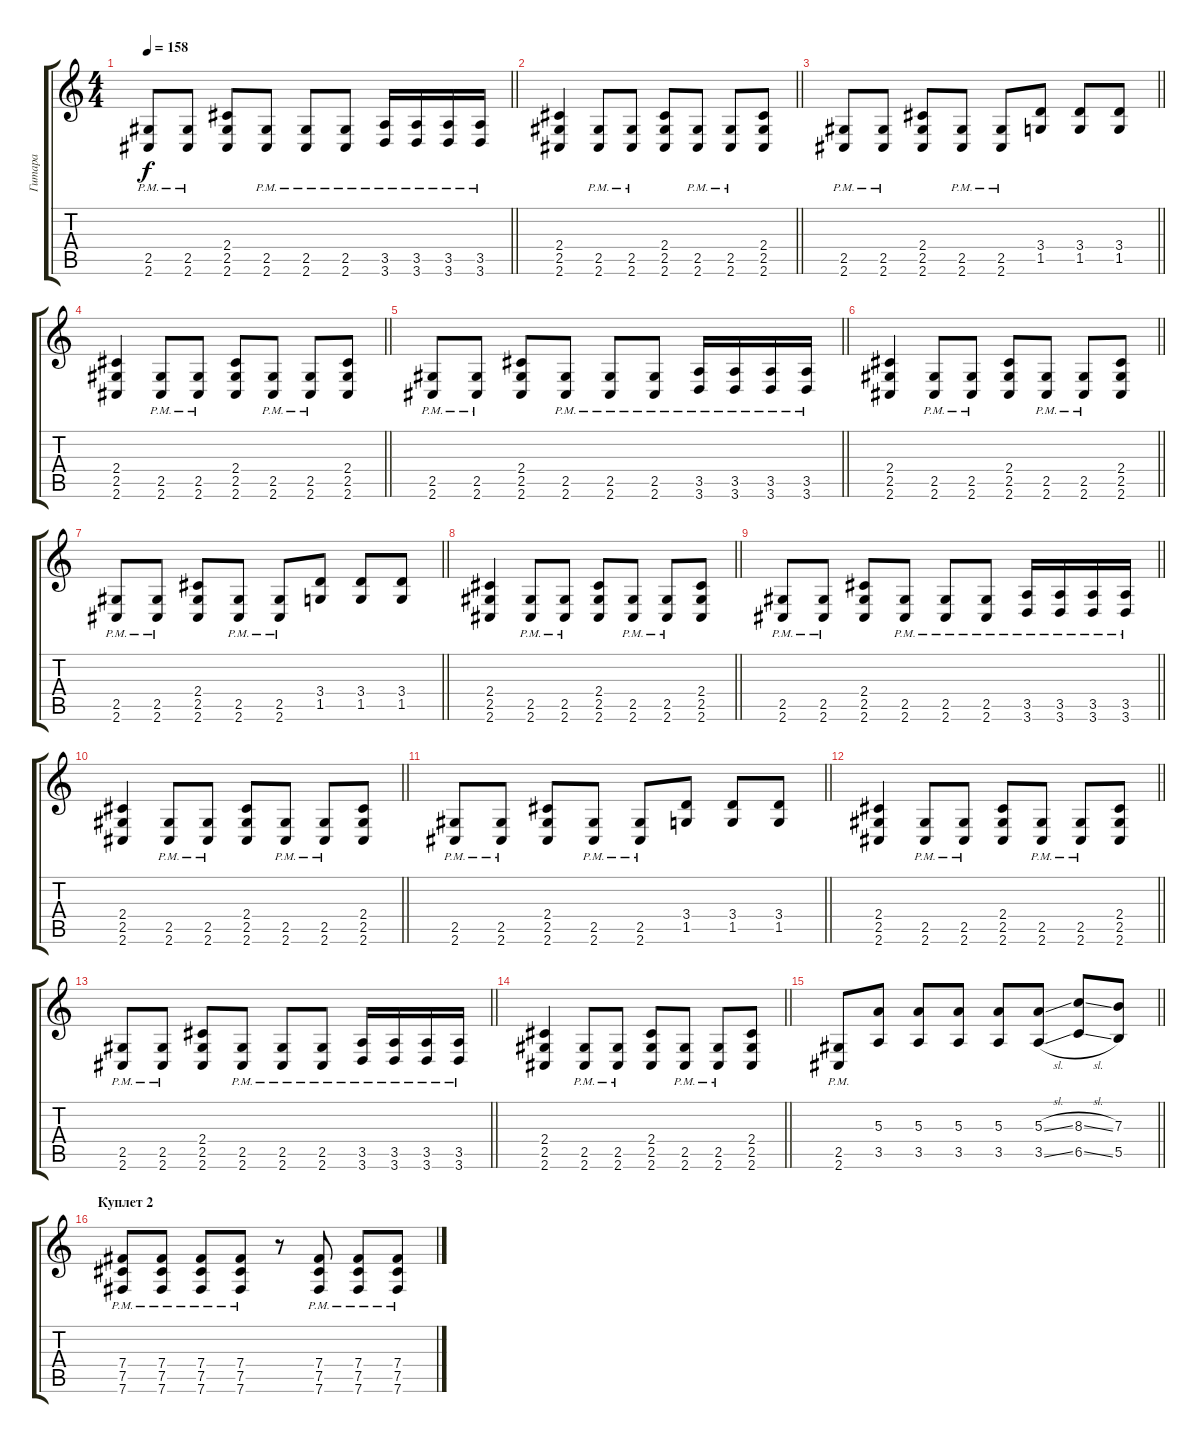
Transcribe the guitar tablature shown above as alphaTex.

\track ("Гитара" "Гитара") {instrument distortionguitar}
\staff {score tabs}
\tuning (Db4 Ab3 E3 B2 Gb2 B1) {hide}
\ts (4 4)
\tempo 158
\clef g2
\barLineRight lightlight
\ks c
(2.5{pm} 2.6{pm}).8{dy f} (2.5{pm} 2.6{pm}).8 (2.4 2.5 2.6).8 (2.5{pm} 2.6{pm}).8 (2.5{pm} 2.6{pm}).8 (2.5{pm} 2.6{pm}).8 (3.5{pm} 3.6{pm}).16 (3.5{pm} 3.6{pm}).16 (3.5{pm} 3.6{pm}).16 (3.5{pm} 3.6{pm}).16 |
\barLineRight lightlight
(2.4 2.5 2.6).4 (2.5{pm} 2.6{pm}).8 (2.5{pm} 2.6{pm}).8 (2.4 2.5 2.6).8 (2.5{pm} 2.6{pm}).8 (2.5{pm} 2.6{pm}).8 (2.4 2.5 2.6).8 |
\barLineRight lightlight
(2.5{pm} 2.6{pm}).8 (2.5{pm} 2.6{pm}).8 (2.4 2.5 2.6).8 (2.5{pm} 2.6{pm}).8 (2.5{pm} 2.6{pm}).8 (3.4 1.5).8 (3.4 1.5).8 (3.4 1.5).8 |
\barLineRight lightlight
(2.4 2.5 2.6).4 (2.5{pm} 2.6{pm}).8 (2.5{pm} 2.6{pm}).8 (2.4 2.5 2.6).8 (2.5{pm} 2.6{pm}).8 (2.5{pm} 2.6{pm}).8 (2.4 2.5 2.6).8 |
\barLineRight lightlight
(2.5{pm} 2.6{pm}).8 (2.5{pm} 2.6{pm}).8 (2.4 2.5 2.6).8 (2.5{pm} 2.6{pm}).8 (2.5{pm} 2.6{pm}).8 (2.5{pm} 2.6{pm}).8 (3.5{pm} 3.6{pm}).16 (3.5{pm} 3.6{pm}).16 (3.5{pm} 3.6{pm}).16 (3.5{pm} 3.6{pm}).16 |
\barLineRight lightlight
(2.4 2.5 2.6).4 (2.5{pm} 2.6{pm}).8 (2.5{pm} 2.6{pm}).8 (2.4 2.5 2.6).8 (2.5{pm} 2.6{pm}).8 (2.5{pm} 2.6{pm}).8 (2.4 2.5 2.6).8 |
\barLineRight lightlight
(2.5{pm} 2.6{pm}).8 (2.5{pm} 2.6{pm}).8 (2.4 2.5 2.6).8 (2.5{pm} 2.6{pm}).8 (2.5{pm} 2.6{pm}).8 (3.4 1.5).8 (3.4 1.5).8 (3.4 1.5).8 |
\barLineRight lightlight
(2.4 2.5 2.6).4 (2.5{pm} 2.6{pm}).8 (2.5{pm} 2.6{pm}).8 (2.4 2.5 2.6).8 (2.5{pm} 2.6{pm}).8 (2.5{pm} 2.6{pm}).8 (2.4 2.5 2.6).8 |
\barLineRight lightlight
(2.5{pm} 2.6{pm}).8 (2.5{pm} 2.6{pm}).8 (2.4 2.5 2.6).8 (2.5{pm} 2.6{pm}).8 (2.5{pm} 2.6{pm}).8 (2.5{pm} 2.6{pm}).8 (3.5{pm} 3.6{pm}).16 (3.5{pm} 3.6{pm}).16 (3.5{pm} 3.6{pm}).16 (3.5{pm} 3.6{pm}).16 |
\barLineRight lightlight
(2.4 2.5 2.6).4 (2.5{pm} 2.6{pm}).8 (2.5{pm} 2.6{pm}).8 (2.4 2.5 2.6).8 (2.5{pm} 2.6{pm}).8 (2.5{pm} 2.6{pm}).8 (2.4 2.5 2.6).8 |
\barLineRight lightlight
(2.5{pm} 2.6{pm}).8 (2.5{pm} 2.6{pm}).8 (2.4 2.5 2.6).8 (2.5{pm} 2.6{pm}).8 (2.5{pm} 2.6{pm}).8 (3.4 1.5).8 (3.4 1.5).8 (3.4 1.5).8 |
\barLineRight lightlight
(2.4 2.5 2.6).4 (2.5{pm} 2.6{pm}).8 (2.5{pm} 2.6{pm}).8 (2.4 2.5 2.6).8 (2.5{pm} 2.6{pm}).8 (2.5{pm} 2.6{pm}).8 (2.4 2.5 2.6).8 |
\barLineRight lightlight
(2.5{pm} 2.6{pm}).8 (2.5{pm} 2.6{pm}).8 (2.4 2.5 2.6).8 (2.5{pm} 2.6{pm}).8 (2.5{pm} 2.6{pm}).8 (2.5{pm} 2.6{pm}).8 (3.5{pm} 3.6{pm}).16 (3.5{pm} 3.6{pm}).16 (3.5{pm} 3.6{pm}).16 (3.5{pm} 3.6{pm}).16 |
\barLineRight lightlight
(2.4 2.5 2.6).4 (2.5{pm} 2.6{pm}).8 (2.5{pm} 2.6{pm}).8 (2.4 2.5 2.6).8 (2.5{pm} 2.6{pm}).8 (2.5{pm} 2.6{pm}).8 (2.4 2.5 2.6).8 |
\barLineRight lightlight
(2.5{pm} 2.6{pm}).8 (5.3 3.5).8 (5.3 3.5).8 (5.3 3.5).8 (5.3 3.5).8 (5.3{sl} 3.5{sl}).8 (8.3{sl} 6.5{sl}).8 (7.3 5.5).8 |
\section ("" " Куплет 2")
(7.4{pm} 7.5{pm} 7.6{pm}).8 (7.4{pm} 7.5{pm} 7.6{pm}).8 (7.4{pm} 7.5{pm} 7.6{pm}).8 (7.4{pm} 7.5{pm} 7.6{pm}).8 r.8 (7.4{pm} 7.5{pm} 7.6{pm}).8 (7.4{pm} 7.5{pm} 7.6{pm}).8 (7.4{pm} 7.5{pm} 7.6{pm}).8
